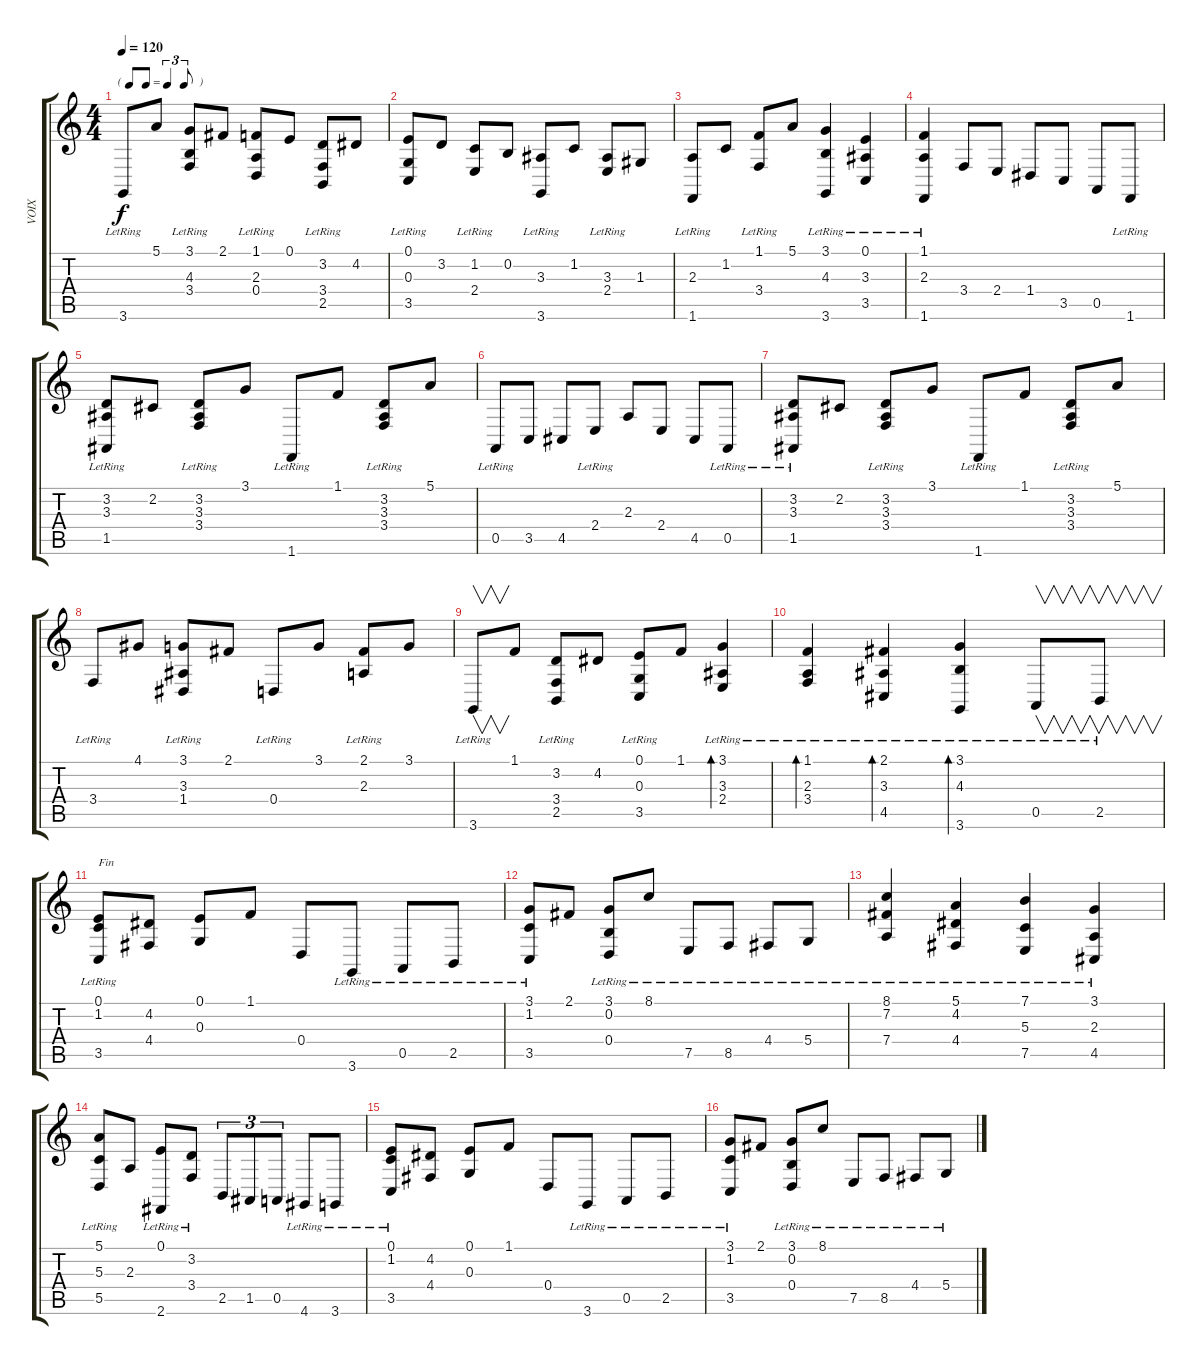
\track ("VOIX" "VOIX") {instrument voiceoohs}
\staff {score tabs}
\tuning (E4 B3 G3 D3 A2 E2) {hide}
\ts (4 4)
\tf triplet8th
\tempo 120
\clef g2
\ks c
3.6{lr}.8{dy f} 5.1.8 (3.1 4.3 3.4{lr}).8 2.1.8 (1.1 2.3 0.4{lr}).8 0.1.8 (3.2 3.4 2.5{lr}).8 4.2.8 |
(0.1 0.3 3.5{lr}).8 3.2.8 (1.2 2.4{lr}).8 0.2.8 (3.3 3.6{lr}).8 1.2.8 (3.3 2.4{lr}).8 1.3.8 |
(2.3 1.6{lr}).8 1.2.8 (1.1 3.4{lr}).8 5.1.8 (3.1 4.3 3.6{lr}).4 (0.1 3.3 3.5{lr}).4 |
(1.1{lr} 2.3{lr} 1.6{lr}).4 3.4.8 2.4.8 1.4.8 3.5.8 0.5.8 1.6{lr}.8 |
(3.2 3.3 1.5{lr}).8 2.2.8 (3.2 3.3 3.4{lr}).8 3.1.8 1.6{lr}.8 1.1.8 (3.2 3.3 3.4{lr}).8 5.1.8 |
0.5{lr}.8 3.5.8 4.5.8 2.4{lr}.8 2.3.8 2.4.8 4.5.8 0.5{lr}.8 |
(3.2 3.3 1.5{lr}).8 2.2.8 (3.2 3.3 3.4{lr}).8 3.1.8 1.6{lr}.8 1.1.8 (3.2 3.3 3.4{lr}).8 5.1.8 |
3.4{lr}.8 4.1.8 (3.1 3.3 1.4{lr}).8 2.1.8 0.4{lr}.8 3.1.8 (2.1 2.3{lr}).8 3.1.8 |
3.6{lr}.8{v} 1.1.8 (3.2 3.4 2.5{lr}).8 4.2.8 (0.1 0.3 3.5{lr}).8 1.1.8 (3.1{lr} 3.3{lr} 2.4{lr}).4{bd 120} |
(1.1 2.3 3.4{lr}).4{bd 120} (2.1 3.3 4.5{lr}).4{bd 120} (3.1 4.3 3.6{lr}).4{bd 120} 0.5{lr}.8{v} 2.5{lr}.8{v} |
(0.1 1.2 3.5{lr}).8{txt "Fin"} (4.2 4.4).8 (0.1 0.3).8 1.1.8 0.4.8 3.6{lr}.8 0.5{lr}.8 2.5{lr}.8 |
(3.1 1.2 3.5{lr}).8 2.1.8 (3.1 0.2 0.4{lr}).8 8.1{lr}.8 7.5{lr}.8 8.5{lr}.8 4.4{lr}.8 5.4{lr}.8 |
(8.1 7.2 7.4{lr}).4 (5.1 4.2 4.4{lr}).4 (7.1 5.3 7.5{lr}).4 (3.1 2.3 4.5{lr}).4 |
(5.1 5.3 5.5{lr}).8 2.3.8 (0.1 2.6{lr}).8 (3.2 3.4{lr}).8 2.5.8{tu (3 2)} 1.5.8{tu (3 2)} 0.5.8{tu (3 2)} 4.6{lr}.8 3.6{lr}.8 |
(0.1 1.2 3.5{lr}).8 (4.2 4.4).8 (0.1 0.3).8 1.1.8 0.4.8 3.6{lr}.8 0.5{lr}.8 2.5{lr}.8 |
(3.1 1.2 3.5{lr}).8 2.1.8 (3.1 0.2 0.4{lr}).8 8.1{lr}.8 7.5{lr}.8 8.5{lr}.8 4.4{lr}.8 5.4{lr}.8
